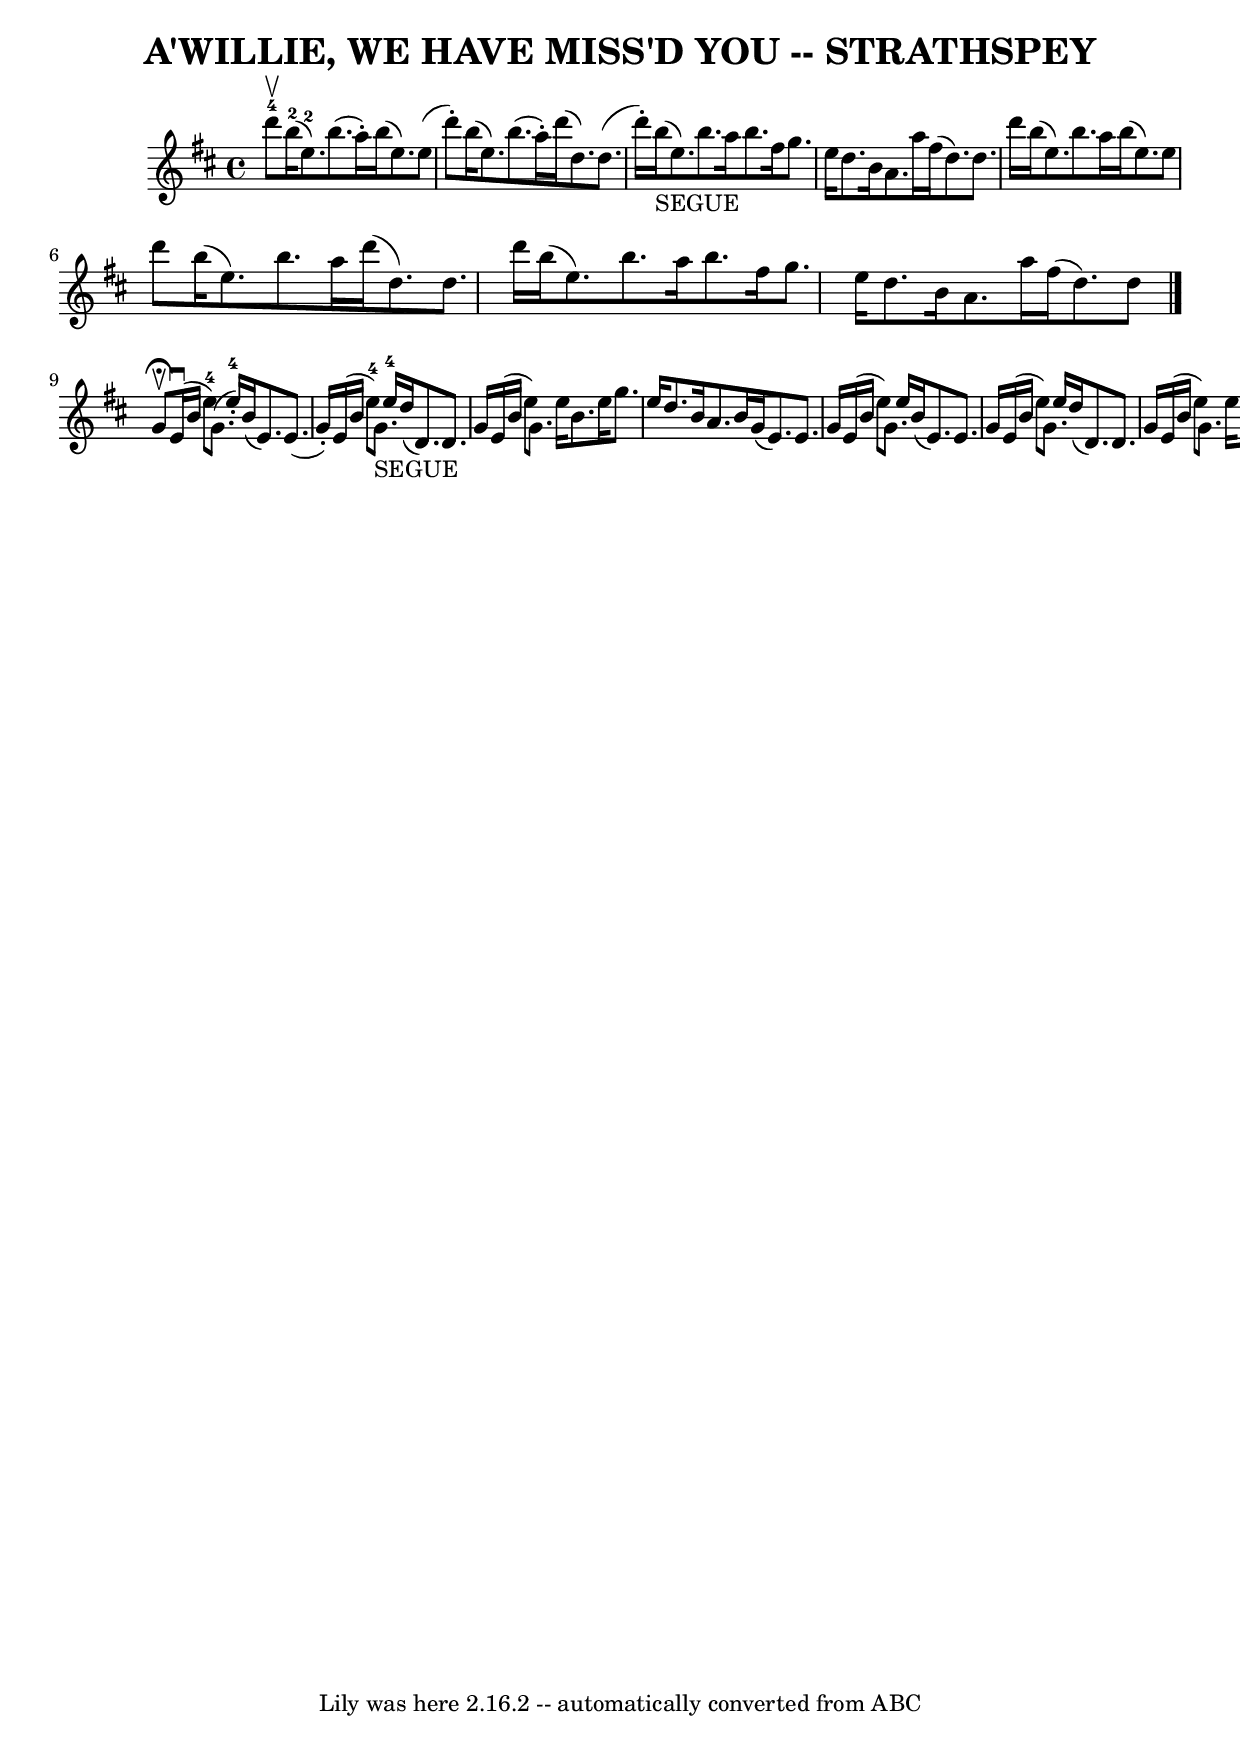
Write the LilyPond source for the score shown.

\version "2.7.40"
\include "Mammoth.ily"
\header {
	book = "Ryan's Mammoth Collection of Fiddle Tunes"
	composer = ""
	crossRefNumber = "1"
	footnotes = ""
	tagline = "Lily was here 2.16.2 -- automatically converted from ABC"
	title = "A'WILLIE, WE HAVE MISS'D YOU -- STRATHSPEY"
}
voicedefault =  {
\set Score.defaultBarType = "empty"

 \override Staff.TimeSignature #'style = #'C
 \time 4/4 \key e \dorian d'''8-4^\upbow   |
 b''16-2(
e''8.-2) b''8. (a''16 -.) b''16 (e''8.) e''8 (d'''8 -. 
-)   |
 b''16 (e''8.) b''8. (a''16 -.) d'''16 (d''8.  
-) d''8. (d'''16 -.)   |
 b''16_"SEGUE"(e''8.)   
b''8. a''16 b''8. fis''16 g''8. e''16    |
 d''8.    
b'16 a'8. a''16 fis''16 (d''8.) d''8. d'''16    |
    
 b''16 (e''8.) b''8. a''16 b''16 (e''8.) e''8 d'''8    
|
 b''16 (e''8.) b''8. a''16 d'''16 (d''8.) d''8. 
 d'''16    |
 b''16 (e''8.) b''8. a''16 b''8.    
fis''16 g''8. e''16    |
 d''8. b'16 a'8. a''16    
fis''16 (d''8.) d''8    \bar "|." g'8^\fermata^\upbow   |
   
 e'16 (^\downbow b'16 e''8-4) g'8. (e''16-4-.) b'16 (
 e'8.) e'8. (g'16 -.)   |
 e'16 (b'16 e''8-4)     
g'8._"SEGUE" e''16-4 d''16 (d'8.) d'8. g'16    |
     
e'16 (b'16 e''8) g'8. e''16 b'8. e''16 g''8. e''16    
|
 d''8. b'16 a'8. b'16 g'16 (e'8.) e'8. g'16    
|
 e'16 (b'16 e''8) g'8. e''16 b'16 (e'8.)   
e'8. g'16    |
 e'16 (b'16 e''8) g'8. e''16 d''16 (
 d'8.) d'8. g'16    |
 e'16 (b'16 e''8) g'8.    
e''16 b'8. e''16 g''8. b''16-2   |
 d'''16-4(
cis'''16 b''16 a''16) d'''8.-4 a''16-1 fis''16-1(
d''8.-3) d''8-1   \bar "|."   
}

\score{
    <<

	\context Staff="default"
	{
	    \voicedefault 
	}

    >>
	\layout {
	}
	\midi {}
}
